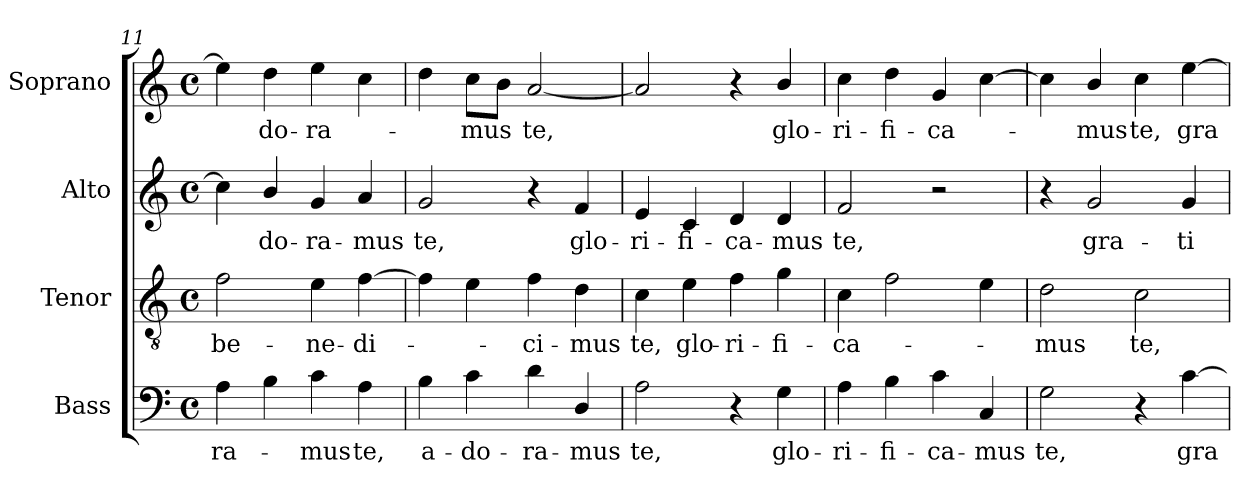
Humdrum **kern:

**kern	**text	**kern	**text	**kern	**text	**kern	**text
*part4	*part4	*part3	*part3	*part2	*part2	*part1	*part1
*staff4	*staff4	*staff3	*staff3	*staff2	*staff2	*staff1	*staff1
*I"Bass	*	*I"Tenor	*	*I"Alto	*	*I"Soprano	*
*I'B.	*	*I'T.	*	*I'A.	*	*I'S.	*
*clefF4	*	*clefGv2	*	*clefG2	*	*clefG2	*
*	*	*ITrd7c12	*	*	*	*	*
*k[]	*	*k[]	*	*k[]	*	*k[]	*
*C:	*	*C:	*	*C:	*	*C:	*
*M4/4	*	*M4/4	*	*M4/4	*	*M4/4	*
*met(c)	*	*met(c)	*	*met(c)	*	*met(c)	*
=11	=11	=11	=11	=11	=11	=11	=11
!	!LO:LY:b:color=#000000	!	!	!	!	!	!
!	!	!	!LO:LY:b:color=#000000	!	!	!	!
4Ai\	-ra-	2Fi\	be-	4cci\]	.	4eei\]	.
!	!	!	!	!	!LO:LY:b:color=#000000	!	!
!	!	!	!	!	!	!	!LO:LY:b:color=#000000
4Bi\	.	.	.	4bi/	-do-	4ddi\	-do-
!	!LO:LY:b:color=#000000	!	!	!	!	!	!
!	!	!	!LO:LY:b:color=#000000	!	!	!	!
!	!	!	!	!	!LO:LY:b:color=#000000	!	!
!	!	!	!	!	!	!	!LO:LY:b:color=#000000
4ci\	-mus	4Ei\	-ne-	4gi/	-ra-	4eei\	-ra-
!	!LO:LY:b:color=#000000	!	!	!	!	!	!
!	!	!	!LO:LY:b:color=#000000	!	!	!	!
!	!	!	!	!	!LO:LY:b:color=#000000	!	!
4Ai\	te,	[4Fi\	-di-	4ai/	-mus	4cci\	.
=12	=12	=12	=12	=12	=12	=12	=12
!	!LO:LY:b:color=#000000	!	!	!	!	!	!
!	!	!	!	!	!LO:LY:b:color=#000000	!	!
4Bi\	a-	4Fi\]	.	2gi/	te,	4ddi\	.
!	!LO:LY:b:color=#000000	!	!	!	!	!	!
!	!	!	!	!	!	!	!LO:LY:b:color=#000000
4ci\	-do-	4Ei\	.	.	.	8cci\L	-mus
.	.	.	.	.	.	8bi\J	.
!	!LO:LY:b:color=#000000	!	!	!	!	!	!
!	!	!	!LO:LY:b:color=#000000	!	!	!	!
!	!	!	!	!	!	!	!LO:LY:b:color=#000000
4di\	-ra-	4Fi\	-ci-	4r	.	[2ai/	te,
!	!LO:LY:b:color=#000000	!	!	!	!	!	!
!	!	!	!LO:LY:b:color=#000000	!	!	!	!
!	!	!	!	!	!LO:LY:b:color=#000000	!	!
4Di/	-mus	4Di\	-mus	4fi/	glo-	.	.
=13	=13	=13	=13	=13	=13	=13	=13
!	!LO:LY:b:color=#000000	!	!	!	!	!	!
!	!	!	!LO:LY:b:color=#000000	!	!	!	!
!	!	!	!	!	!LO:LY:b:color=#000000	!	!
2Ai\	te,	4Ci\	te,	4ei/	-ri-	2ai/]	.
!	!	!	!LO:LY:b:color=#000000	!	!	!	!
!	!	!	!	!	!LO:LY:b:color=#000000	!	!
.	.	4Ei\	glo-	4ci/	-fi-	.	.
!	!	!	!LO:LY:b:color=#000000	!	!	!	!
!	!	!	!	!	!LO:LY:b:color=#000000	!	!
4r	.	4Fi\	-ri-	4di/	-ca-	4r	.
!	!LO:LY:b:color=#000000	!	!	!	!	!	!
!	!	!	!LO:LY:b:color=#000000	!	!	!	!
!	!	!	!	!	!LO:LY:b:color=#000000	!	!
!	!	!	!	!	!	!	!LO:LY:b:color=#000000
4Gi\	glo-	4Gi\	-fi-	4di/	-mus	4bi/	glo-
=14	=14	=14	=14	=14	=14	=14	=14
!	!LO:LY:b:color=#000000	!	!	!	!	!	!
!	!	!	!LO:LY:b:color=#000000	!	!	!	!
!	!	!	!	!	!LO:LY:b:color=#000000	!	!
!	!	!	!	!	!	!	!LO:LY:b:color=#000000
4Ai\	-ri-	4Ci\	-ca-	2fi/	te,	4cci\	-ri-
!	!LO:LY:b:color=#000000	!	!	!	!	!	!
!	!	!	!	!	!	!	!LO:LY:b:color=#000000
4Bi\	-fi-	2Fi\	.	.	.	4ddi\	-fi-
!	!LO:LY:b:color=#000000	!	!	!	!	!	!
!	!	!	!	!	!	!	!LO:LY:b:color=#000000
4ci\	-ca-	.	.	2r	.	4gi/	-ca-
!	!LO:LY:b:color=#000000	!	!	!	!	!	!
4Ci/	-mus	4Ei\	.	.	.	[4cci\	.
!!LO:LB:g=z
=15	=15	=15	=15	=15	=15	=15	=15
!	!LO:LY:b:color=#000000	!	!	!	!	!	!
!	!	!	!LO:LY:b:color=#000000	!	!	!	!
2Gi\	te,	2Di\	-mus	4r	.	4cci\]	.
!	!	!	!	!	!LO:LY:b:color=#000000	!	!
!	!	!	!	!	!	!	!LO:LY:b:color=#000000
.	.	.	.	2gi/	gra-	4bi/	-mus
!	!	!	!LO:LY:b:color=#000000	!	!	!	!
!	!	!	!	!	!	!	!LO:LY:b:color=#000000
4r	.	2Ci\	te,	.	.	4cci\	te,
!	!LO:LY:b:color=#000000	!	!	!	!	!	!
!	!	!	!	!	!LO:LY:b:color=#000000	!	!
!	!	!	!	!	!	!	!LO:LY:b:color=#000000
[4ci\	gra-	.	.	4gi/	-ti-	[4eei\	gra-
=	=	=	=	=	=	=	=
*-	*-	*-	*-	*-	*-	*-	*-
